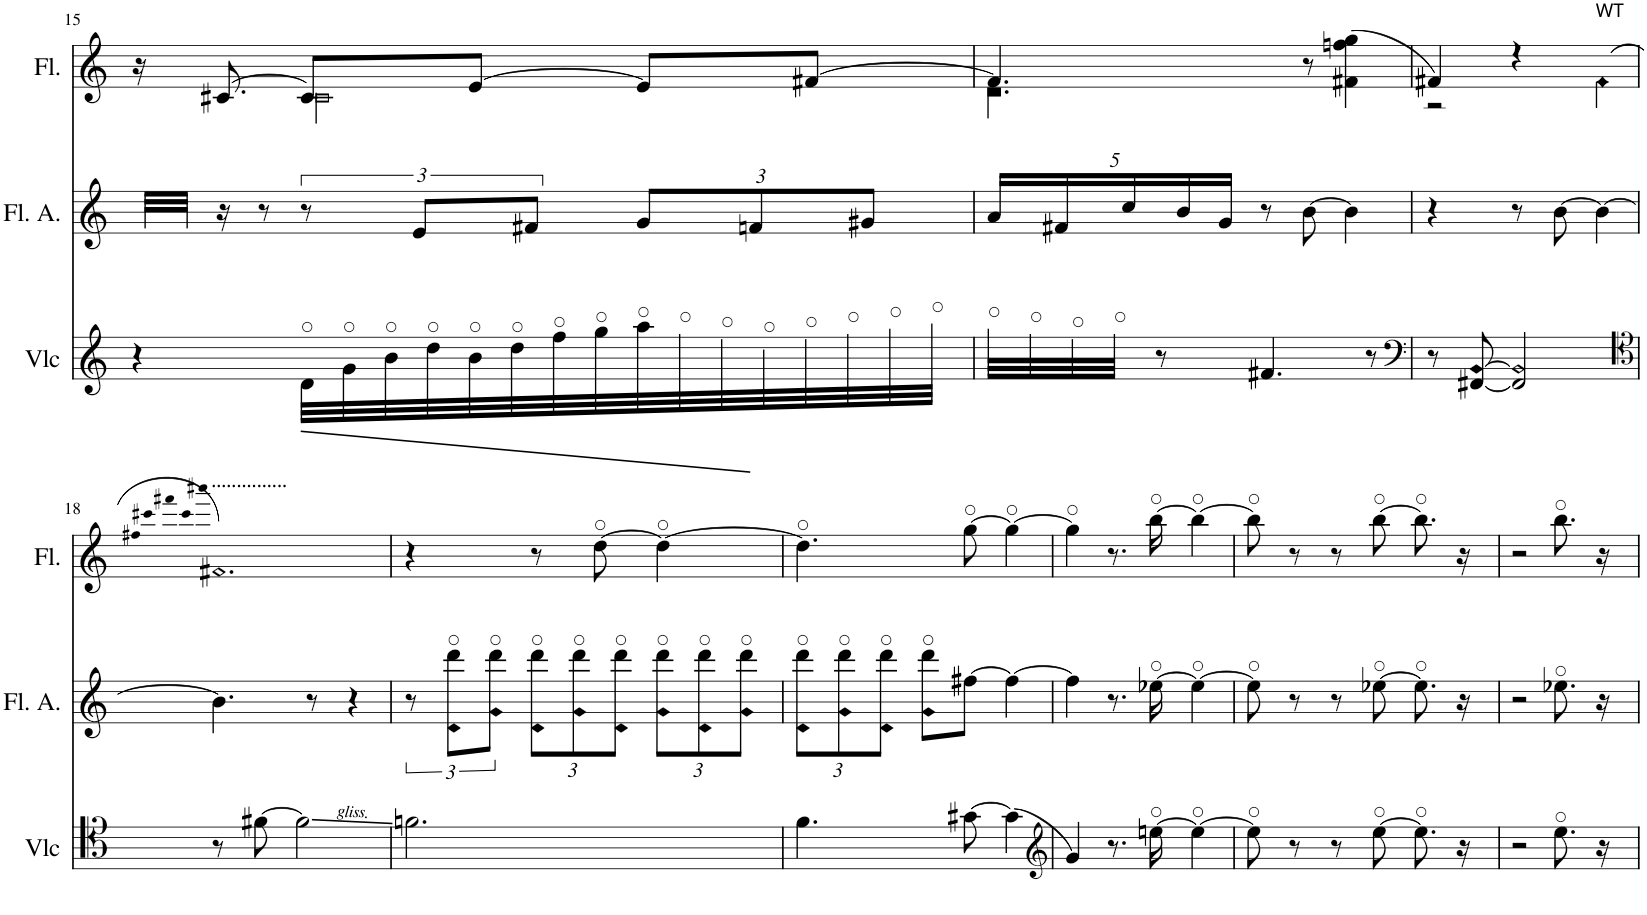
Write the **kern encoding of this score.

**kern	**kern	**kern
*part3	*part2	*part1
*staff3	*staff2	*staff1
*I"Violoncelle	*I"Flûte alto	*I"Flûte
*I'Vlc	*I'Fl. A.	*I'Fl.
!!LO:PB:g=z
*clefG2	*clefG2	*clefG2
*	*Trd3c5	*
*k[]	*k[]	*k[]
*M3/4	*M3/4	*M3/4
=15	=15	=15
*	*	*^
4r	32e/LLL	16r	4ryy
.	32e-X/JJJ	.	.
.	16r	[8.c#X/	.
.	8r	.	.
32d\LLL	12r	8c#/L]	2c#\
32g\	.	.	.
32b\	.	.	.
.	12e-/L	.	.
32dd\	.	.	.
32b\	.	[8e/J	.
32dd\	.	.	.
.	12f#X/J	.	.
32ff\	.	.	.
32gg\	.	.	.
*	*Xbrackettup	*	*
32aa\	12g/L	8e/L]	.
32gg\	.	.	.
32ff\	.	.	.
.	12fn/	.	.
32dd\	.	.	.
32ff\	.	[8f#X/J	.
32gg\	.	.	.
.	12g#X/J	.	.
32aa\	.	.	.
32bb\JJJ	.	.	.
=16	=16	=16	=16
32aa\LLL	20a/LL	4.f#/]	4.d\
32gg\	.	.	.
.	20f#X/	.	.
32ff\	.	.	.
32gg\JJJ	.	.	.
.	20cc/	.	.
8r	.	.	.
.	20b/	.	.
.	20g/JJ	.	.
4.f#X/	8r	.	.
.	[8b\	8r	8ryy
.	4b\]	(4f#X\ 4ffn\ 4gg\	4ryy
8r	.	.	.
=17	=17	=17	=17
*clefF4	*	*	*
8r	4r	4f#X/)	2r
[8FF#X/ [8BB/	.	.	.
2FF#/] 2BB/]	8r	4r	.
.	[8b\	.	.
!	!	!LO:TX:a:t=WT	!
!	!	!LO:N:head=diamond	!
.	4b\_	(4f#\	4ryy
*	*	*v	*v
!!LO:LB:g=z
=18	=18	=18
*clefC4	*	*
.	.	qff#XL
.	.	qccc#X
.	.	qfff#X
.	.	qccc#
.	.	qaaa#XJ
!	!	!LO:TX:a:t=...............
8r	4.b\]	2.f#X 2.ffn)
[8f#X\	.	.
2f#\]	.	.
.	8r	.
.	4r	.
=19	=19	=19
*	*brackettup	*
2.fn\	12r	4r
.	12d\ 12ddd\L	.
.	12g\ 12ddd\J	.
*	*Xbrackettup	*
.	12d\ 12ddd\L	8r
.	12g\ 12ddd\	.
.	.	[8dd\
.	12d\ 12ddd\J	.
.	12g\ 12ddd\L	4dd\_
.	12d\ 12ddd\	.
.	12g\ 12ddd\J	.
=20	=20	=20
4.f\	12d\ 12ddd\L	4.dd\]
.	12g\ 12ddd\	.
.	12d\ 12ddd\J	.
.	8g\ 8ddd\L	.
[8g#X\	[8ff#X\J	[8gg\
4g#\_	4ff#\_	4gg\_
=21	=21	=21
*clefG2	*	*
4g#/]	4ff#\]	4gg\]
8.r	8.r	8.r
[16een\	[16ee-X\	[16bb\
4ee\_	4ee-\_	4bb\_
=22	=22	=22
8ee\]	8ee-\]	8bb\]
8r	8r	8r
8r	8r	8r
[8ee\	[8ee-X\	[8bb\
8.ee\]	8.ee-\]	8.bb\]
16r	16r	16r
=23	=23	=23
2r	2r	2r
8.ee\	8.ee-X\	8.bb\
16r	16r	16r
=	=	=
*-	*-	*-
